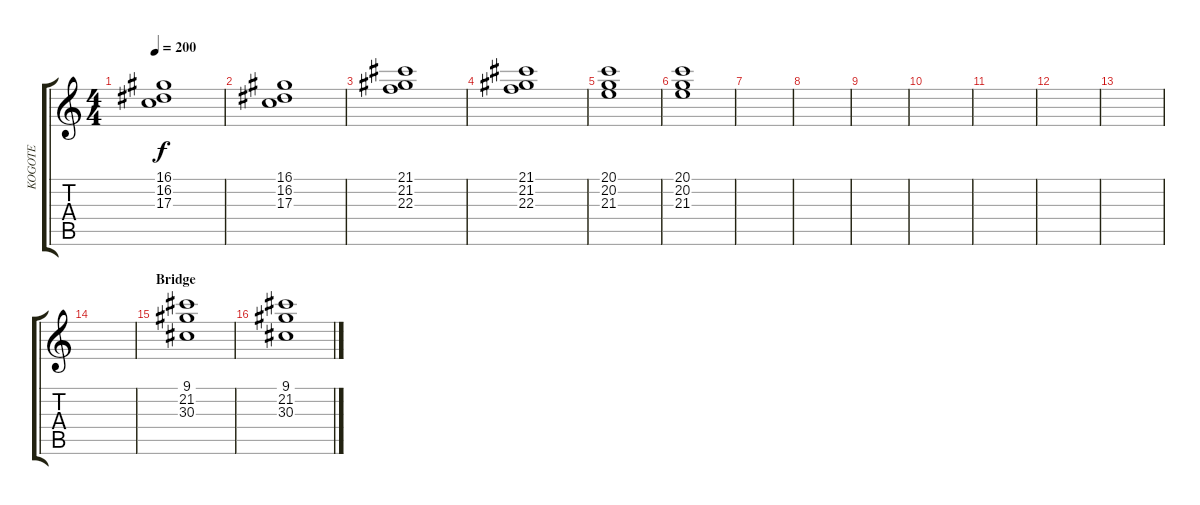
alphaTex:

\track ("KOGOTE" "KOGOTE") {instrument drawbarorgan}
\staff {score tabs}
\tuning (E4 B3 G3 D3 A2 E2) {hide}
\ts (4 4)
\tempo 200
\clef g2
\ks c
(16.1 16.2 17.3).1{dy f} |
(16.1 16.2 17.3).1 |
(21.1 21.2 22.3).1 |
(21.1 21.2 22.3).1 |
(20.1 20.2 21.3).1 |
(20.1 20.2 21.3).1 |
|
|
|
|
|
|
|
|
\section ("" "Bridge")
(9.1 21.2 30.3).1 |
(9.1 21.2 30.3).1
